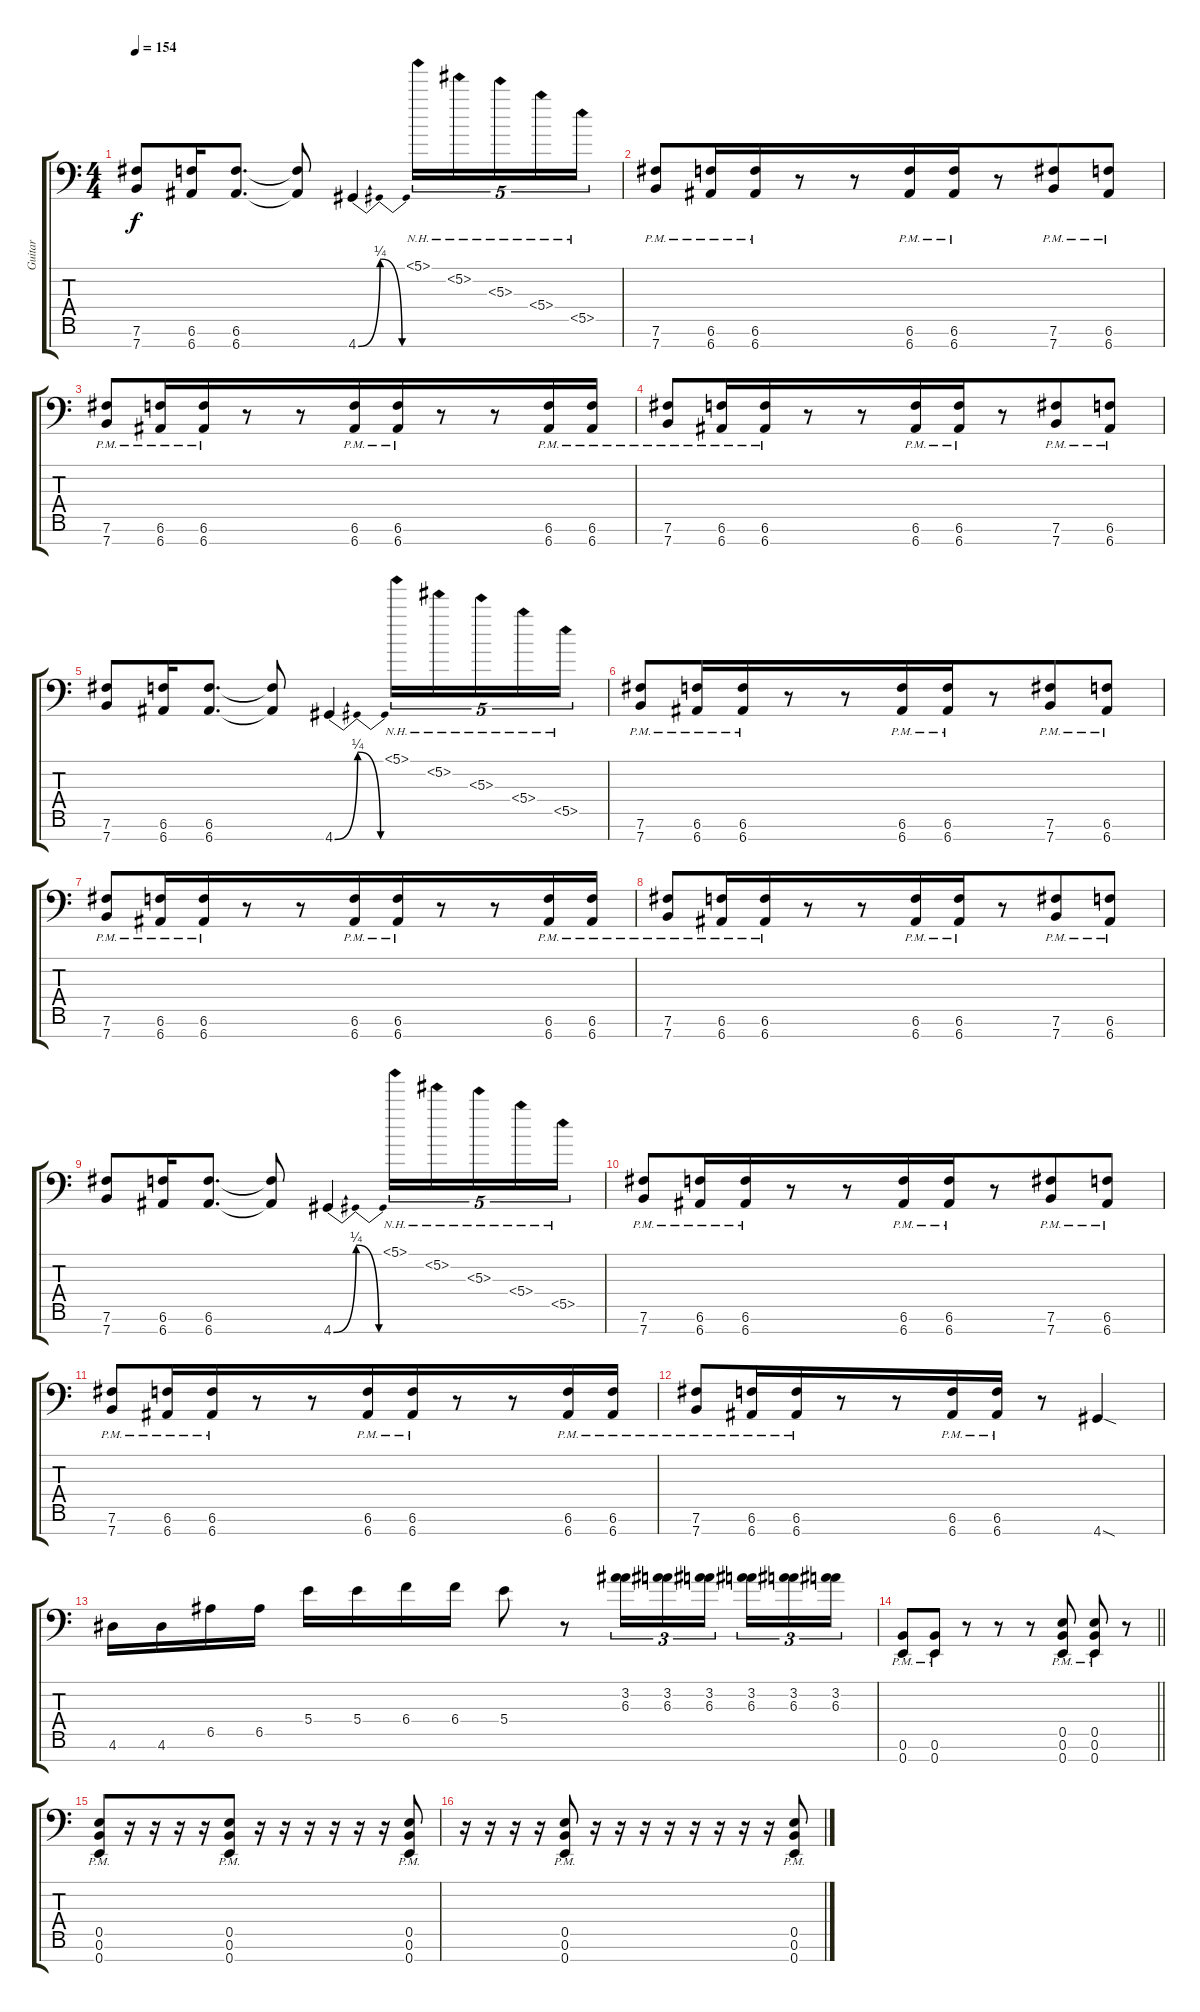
\track ("Guitar" "Guitar") {instrument distortionguitar}
\staff {score tabs}
\tuning (B3 Gb3 E3 B2 E2 B1 E1) {hide}
\ts (4 4)
\tempo 154
\clef f4
\ks c
(7.6 7.7).8{dy f} (6.6 6.7).16{beam merge} (6.6 6.7).8{d} (6.6{t} 6.7{t}).8 4.7{be (bendrelease 0 0 30 1 30 1 60 0)}.4 5.1{nh}.16{tu (5 4) beam merge} 5.2{nh}.16{tu (5 4)} 5.3{nh}.16{tu (5 4)} 5.4{nh}.16{tu (5 4)} 5.5{nh}.16{tu (5 4)} |
(7.6{pm} 7.7{pm}).8 (6.6{pm} 6.7{pm}).16{beam merge} (6.6{pm} 6.7{pm}).16{beam merge} r.8{beam merge} r.8{beam merge} (6.6{pm} 6.7{pm}).16{beam merge} (6.6{pm} 6.7{pm}).16{beam merge} r.8 (7.6{pm} 7.7{pm}).8 (6.6{pm} 6.7{pm}).8 |
(7.6{pm} 7.7{pm}).8 (6.6{pm} 6.7{pm}).16{beam merge} (6.6{pm} 6.7{pm}).16{beam merge} r.8{beam merge} r.8{beam merge} (6.6{pm} 6.7{pm}).16{beam merge} (6.6{pm} 6.7{pm}).16{beam merge} r.8 r.8 (6.6{pm} 6.7{pm}).16{beam merge} (6.6{pm} 6.7{pm}).16 |
(7.6{pm} 7.7{pm}).8 (6.6{pm} 6.7{pm}).16{beam merge} (6.6{pm} 6.7{pm}).16{beam merge} r.8{beam merge} r.8{beam merge} (6.6{pm} 6.7{pm}).16{beam merge} (6.6{pm} 6.7{pm}).16{beam merge} r.8 (7.6{pm} 7.7{pm}).8 (6.6{pm} 6.7{pm}).8 |
(7.6 7.7).8 (6.6 6.7).16{beam merge} (6.6 6.7).8{d} (6.6{t} 6.7{t}).8 4.7{be (bendrelease 0 0 30 1 30 1 60 0)}.4 5.1{nh}.16{tu (5 4) beam merge} 5.2{nh}.16{tu (5 4)} 5.3{nh}.16{tu (5 4)} 5.4{nh}.16{tu (5 4)} 5.5{nh}.16{tu (5 4)} |
(7.6{pm} 7.7{pm}).8 (6.6{pm} 6.7{pm}).16{beam merge} (6.6{pm} 6.7{pm}).16{beam merge} r.8{beam merge} r.8{beam merge} (6.6{pm} 6.7{pm}).16{beam merge} (6.6{pm} 6.7{pm}).16{beam merge} r.8 (7.6{pm} 7.7{pm}).8 (6.6{pm} 6.7{pm}).8 |
(7.6{pm} 7.7{pm}).8 (6.6{pm} 6.7{pm}).16{beam merge} (6.6{pm} 6.7{pm}).16{beam merge} r.8{beam merge} r.8{beam merge} (6.6{pm} 6.7{pm}).16{beam merge} (6.6{pm} 6.7{pm}).16{beam merge} r.8 r.8 (6.6{pm} 6.7{pm}).16{beam merge} (6.6{pm} 6.7{pm}).16 |
(7.6{pm} 7.7{pm}).8 (6.6{pm} 6.7{pm}).16{beam merge} (6.6{pm} 6.7{pm}).16{beam merge} r.8{beam merge} r.8{beam merge} (6.6{pm} 6.7{pm}).16{beam merge} (6.6{pm} 6.7{pm}).16{beam merge} r.8 (7.6{pm} 7.7{pm}).8 (6.6{pm} 6.7{pm}).8 |
(7.6 7.7).8 (6.6 6.7).16{beam merge} (6.6 6.7).8{d} (6.6{t} 6.7{t}).8 4.7{be (bendrelease 0 0 30 1 30 1 60 0)}.4 5.1{nh}.16{tu (5 4) beam merge} 5.2{nh}.16{tu (5 4)} 5.3{nh}.16{tu (5 4)} 5.4{nh}.16{tu (5 4)} 5.5{nh}.16{tu (5 4)} |
(7.6{pm} 7.7{pm}).8 (6.6{pm} 6.7{pm}).16{beam merge} (6.6{pm} 6.7{pm}).16{beam merge} r.8{beam merge} r.8{beam merge} (6.6{pm} 6.7{pm}).16{beam merge} (6.6{pm} 6.7{pm}).16{beam merge} r.8 (7.6{pm} 7.7{pm}).8 (6.6{pm} 6.7{pm}).8 |
(7.6{pm} 7.7{pm}).8 (6.6{pm} 6.7{pm}).16{beam merge} (6.6{pm} 6.7{pm}).16{beam merge} r.8{beam merge} r.8{beam merge} (6.6{pm} 6.7{pm}).16{beam merge} (6.6{pm} 6.7{pm}).16{beam merge} r.8 r.8 (6.6{pm} 6.7{pm}).16{beam merge} (6.6{pm} 6.7{pm}).16 |
(7.6{pm} 7.7{pm}).8 (6.6{pm} 6.7{pm}).16{beam merge} (6.6{pm} 6.7{pm}).16{beam merge} r.8{beam merge} r.8{beam merge} (6.6{pm} 6.7{pm}).16{beam merge} (6.6{pm} 6.7{pm}).16{beam merge} r.8 4.7{sod}.4 |
4.6.16 4.6.16{beam merge} 6.5.16 6.5.16 5.4.16 5.4.16{beam merge} 6.4.16 6.4.16 5.4.8 r.8{beam merge} (3.2 6.3).16{tu (3 2) beam merge} (3.2 6.3).16{tu (3 2) beam merge} (3.2 6.3).16{tu (3 2) beam splitsecondary} (3.2 6.3).16{tu (3 2)} (3.2 6.3).16{tu (3 2)} (3.2 6.3).16{tu (3 2)} |
\barLineRight lightlight
(0.6{pm} 0.7{pm}).8 (0.6{pm} 0.7{pm}).8 r.8 r.8 r.8{beam merge} (0.5{pm} 0.6{pm} 0.7{pm}).8 (0.5{pm} 0.6{pm} 0.7{pm}).8{beam merge} r.8 |
\section ("" "")
(0.5{pm} 0.6{pm} 0.7{pm}).8{beam merge} r.16{beam merge} r.16 r.16{beam merge} r.16 (0.5{pm} 0.6{pm} 0.7{pm}).8 r.16 r.16 r.16 r.16 r.16{beam merge} r.16{beam merge} (0.5{pm} 0.6{pm} 0.7{pm}).8 |
r.16 r.16 r.16{beam merge} r.16 (0.5{pm} 0.6{pm} 0.7{pm}).8 r.16 r.16 r.16 r.16 r.16{beam merge} r.16{beam merge} r.16 r.16 (0.5{pm} 0.6{pm} 0.7{pm}).8
